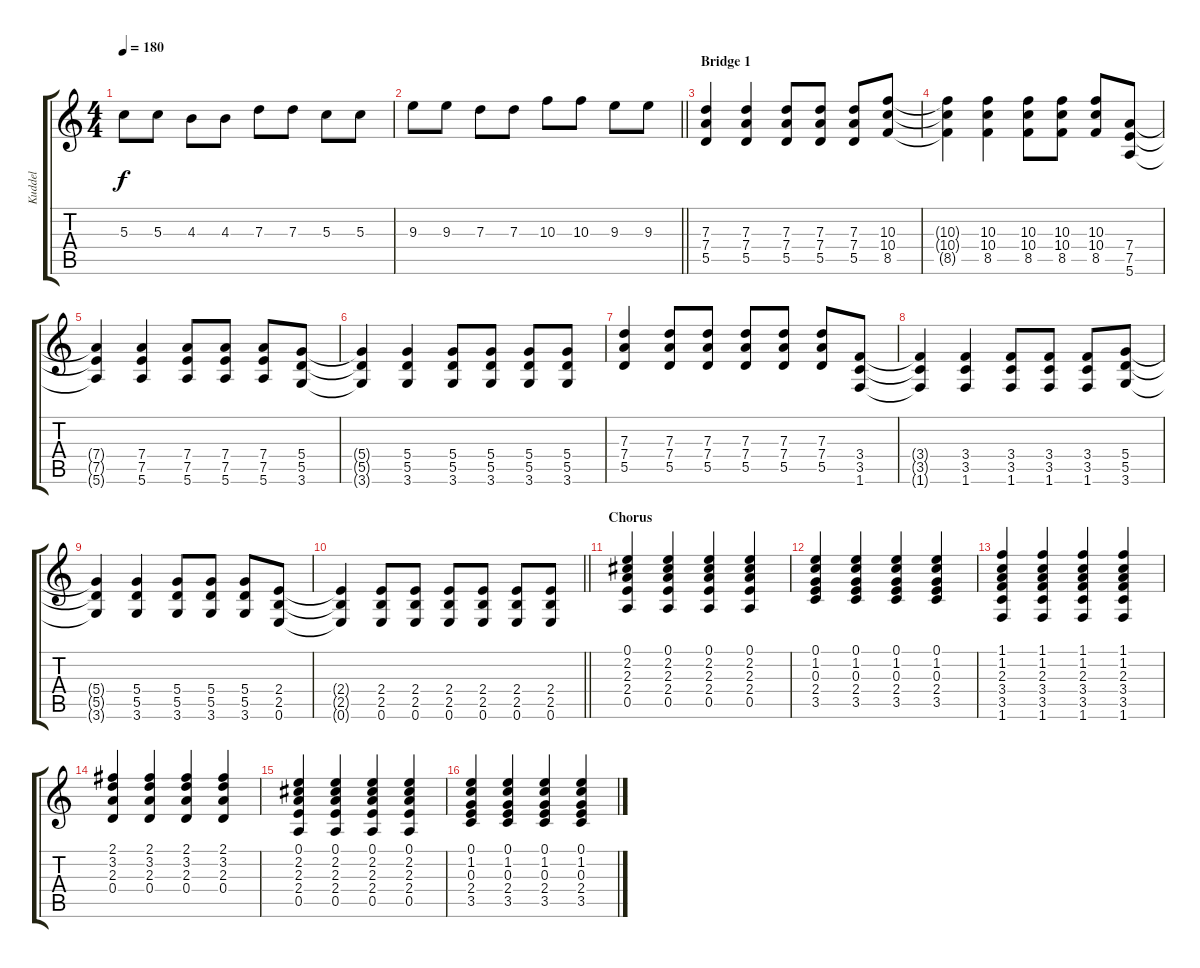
\track ("Kuddel" "Kuddel") {instrument overdrivenguitar}
\staff {score tabs}
\tuning (E4 B3 G3 D3 A2 E2) {hide}
\ts (4 4)
\tempo 180
\clef g2
\ks c
5.3.8{dy f} 5.3.8 4.3.8 4.3.8 7.3.8 7.3.8 5.3.8 5.3.8 |
\barLineRight lightlight
9.3.8 9.3.8 7.3.8 7.3.8 10.3.8 10.3.8 9.3.8 9.3.8 |
\section ("" "Bridge 1")
(7.3 7.4 5.5).4 (7.3 7.4 5.5).4 (7.3 7.4 5.5).8 (7.3 7.4 5.5).8 (7.3 7.4 5.5).8 (10.3 10.4 8.5).8 |
(10.3{t} 10.4{t} 8.5{t}).4 (10.3 10.4 8.5).4 (10.3 10.4 8.5).8 (10.3 10.4 8.5).8 (10.3 10.4 8.5).8 (7.4 7.5 5.6).8 |
(7.4{t} 7.5{t} 5.6{t}).4 (7.4 7.5 5.6).4 (7.4 7.5 5.6).8 (7.4 7.5 5.6).8 (7.4 7.5 5.6).8 (5.4 5.5 3.6).8 |
(5.4{t} 5.5{t} 3.6{t}).4 (5.4 5.5 3.6).4 (5.4 5.5 3.6).8 (5.4 5.5 3.6).8 (5.4 5.5 3.6).8 (5.4 5.5 3.6).8 |
(7.3 7.4 5.5).4 (7.3 7.4 5.5).8 (7.3 7.4 5.5).8 (7.3 7.4 5.5).8 (7.3 7.4 5.5).8 (7.3 7.4 5.5).8 (3.4 3.5 1.6).8 |
(3.4{t} 3.5{t} 1.6{t}).4 (3.4 3.5 1.6).4 (3.4 3.5 1.6).8 (3.4 3.5 1.6).8 (3.4 3.5 1.6).8 (5.4 5.5 3.6).8 |
(5.4{t} 5.5{t} 3.6{t}).4 (5.4 5.5 3.6).4 (5.4 5.5 3.6).8 (5.4 5.5 3.6).8 (5.4 5.5 3.6).8 (2.4 2.5 0.6).8 |
\barLineRight lightlight
(2.4{t} 2.5{t} 0.6{t}).4 (2.4 2.5 0.6).8 (2.4 2.5 0.6).8 (2.4 2.5 0.6).8 (2.4 2.5 0.6).8 (2.4 2.5 0.6).8 (2.4 2.5 0.6).8 |
\section ("" "Chorus")
(0.1 2.2 2.3 2.4 0.5).4 (0.1 2.2 2.3 2.4 0.5).4 (0.1 2.2 2.3 2.4 0.5).4 (0.1 2.2 2.3 2.4 0.5).4 |
(0.1 1.2 0.3 2.4 3.5).4 (0.1 1.2 0.3 2.4 3.5).4 (0.1 1.2 0.3 2.4 3.5).4 (0.1 1.2 0.3 2.4 3.5).4 |
(1.1 1.2 2.3 3.4 3.5 1.6).4 (1.1 1.2 2.3 3.4 3.5 1.6).4 (1.1 1.2 2.3 3.4 3.5 1.6).4 (1.1 1.2 2.3 3.4 3.5 1.6).4 |
(2.1 3.2 2.3 0.4).4 (2.1 3.2 2.3 0.4).4 (2.1 3.2 2.3 0.4).4 (2.1 3.2 2.3 0.4).4 |
(0.1 2.2 2.3 2.4 0.5).4 (0.1 2.2 2.3 2.4 0.5).4 (0.1 2.2 2.3 2.4 0.5).4 (0.1 2.2 2.3 2.4 0.5).4 |
(0.1 1.2 0.3 2.4 3.5).4 (0.1 1.2 0.3 2.4 3.5).4 (0.1 1.2 0.3 2.4 3.5).4 (0.1 1.2 0.3 2.4 3.5).4
